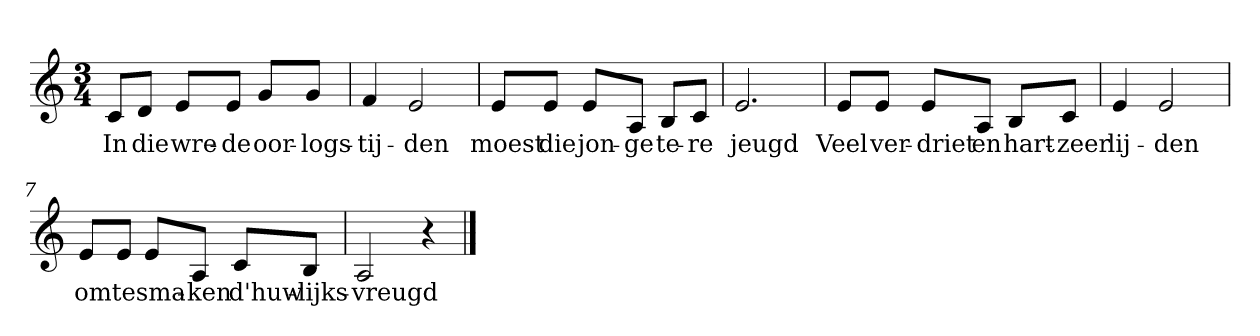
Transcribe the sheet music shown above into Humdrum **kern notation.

**kern	**text
*part1	*part1
*staff1	*staff1
*clefG2	*
*k[]	*
*C:	*
*M3/4	*
*MM120	*
=1	=1
8c/L	In
8d/J	die
8e/L	wre-
8e/J	-de
8g/L	oor-
8g/J	-logs-
=2	=2
4f	-tij-
2e	-den
=3	=3
8e/L	moest
8e/J	die
8e/L	jon-
8A/J	-ge
8B/L	te-
8c/J	-re
=4	=4
2.e	jeugd
=5	=5
8e/L	Veel
8e/J	ver-
8e/L	-driet
8A/J	en
8B/L	hart-
8c/J	-zeer
=6	=6
4e	lij-
2e	-den
=7	=7
8e/L	om
8e/J	te
8e/L	sma-
8A/J	-ken
8c/L	d'huw-
8B/J	-lijks-
=8	=8
2A	-vreugd
4r	.
==	==
*-	*-
